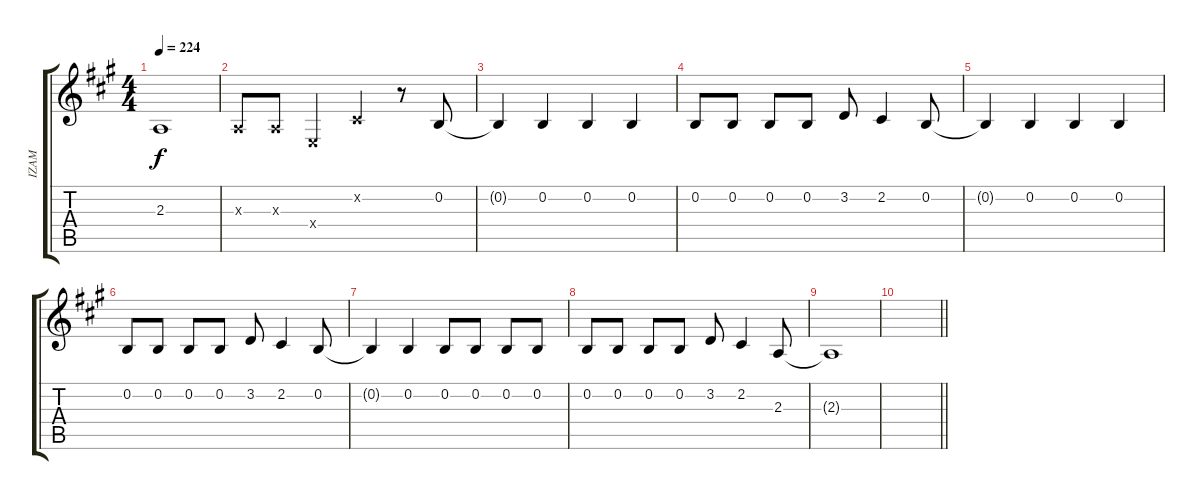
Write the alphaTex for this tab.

\track ("IZAM" "IZAM") {instrument oboe}
\staff {score tabs}
\tuning (E4 B3 G3 D3 A2 E2) {hide}
\ts (4 4)
\tempo 224
\clef g2
\ks a
2.3{t}.1{dy f} |
2.3{x}.8 2.3{x}.8 2.4{x}.4 2.2{x}.4 r.8 0.2.8 |
0.2{t}.4 0.2.4 0.2.4 0.2.4 |
0.2.8 0.2.8 0.2.8 0.2.8 3.2.8 2.2.4 0.2.8 |
0.2{t}.4 0.2.4 0.2.4 0.2.4 |
0.2.8 0.2.8 0.2.8 0.2.8 3.2.8 2.2.4 0.2.8 |
0.2{t}.4 0.2.4 0.2.8 0.2.8 0.2.8 0.2.8 |
0.2.8 0.2.8 0.2.8 0.2.8 3.2.8 2.2.4 2.3.8 |
2.3{t}.1 |
\barLineRight lightlight
